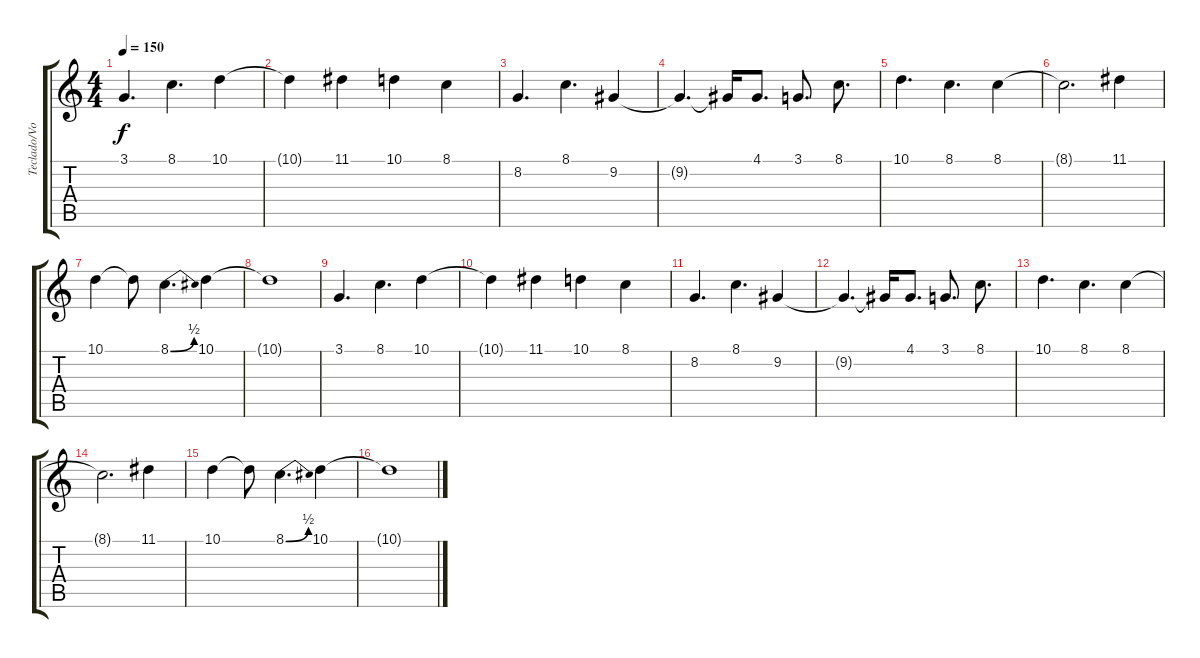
\track ("Teclado/Voz" "Teclado/Vo") {instrument harmonica}
\staff {score tabs}
\tuning (E4 B3 G3 D3 A2 E2) {hide}
\ts (4 4)
\tempo 150
\clef g2
\ks c
3.1.4{d dy f} 8.1.4{d} 10.1.4 |
10.1{t}.4 11.1.4 10.1.4 8.1.4 |
8.2.4{d} 8.1.4{d} 9.2.4 |
9.2{t}.4{d} 9.2{t}.16 4.1.8{d} 3.1.8{d} 8.1.8{d} |
10.1.4{d} 8.1.4{d} 8.1.4 |
8.1{t}.2{d} 11.1.4 |
10.1.4 10.1{t}.8 8.1{be (bend 0 0 60 2)}.4{d} 10.1.4 |
10.1{t}.1 |
3.1.4{d} 8.1.4{d} 10.1.4 |
10.1{t}.4 11.1.4 10.1.4 8.1.4 |
8.2.4{d} 8.1.4{d} 9.2.4 |
9.2{t}.4{d} 9.2{t}.16 4.1.8{d} 3.1.8{d} 8.1.8{d} |
10.1.4{d} 8.1.4{d} 8.1.4 |
8.1{t}.2{d} 11.1.4 |
10.1.4 10.1{t}.8 8.1{be (bend 0 0 60 2)}.4{d} 10.1.4 |
10.1{t}.1
